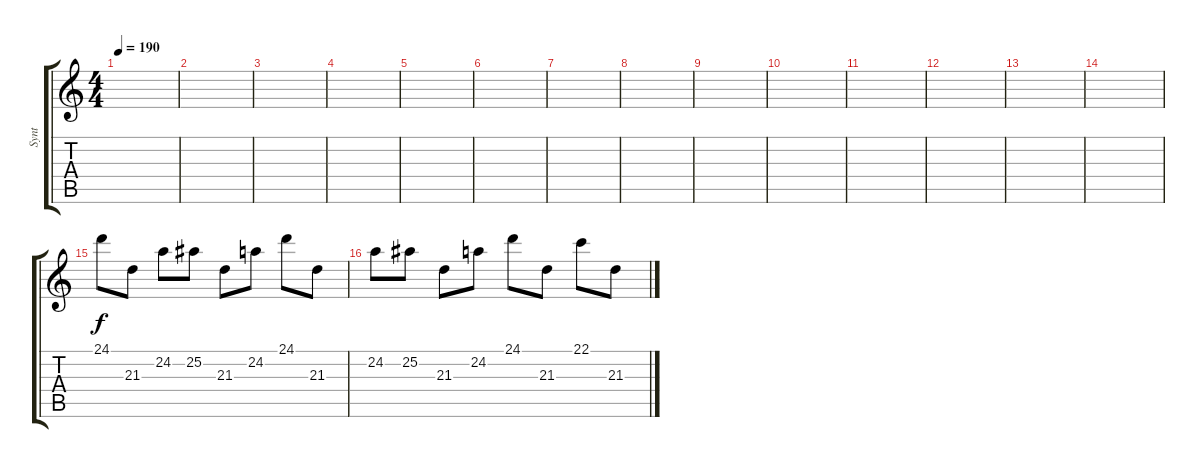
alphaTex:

\track ("Synt" "Synt") {instrument lead2sawtooth}
\staff {score tabs}
\tuning (D4 A3 F3 C3 G2 D2) {hide}
\ts (4 4)
\tempo 190
\clef g2
\ks c
|
|
|
|
|
|
|
|
|
|
|
|
|
|
24.1.8 21.3.8 24.2.8 25.2.8 21.3.8 24.2.8 24.1.8 21.3.8 |
24.2.8 25.2.8 21.3.8 24.2.8 24.1.8 21.3.8 22.1.8 21.3.8
